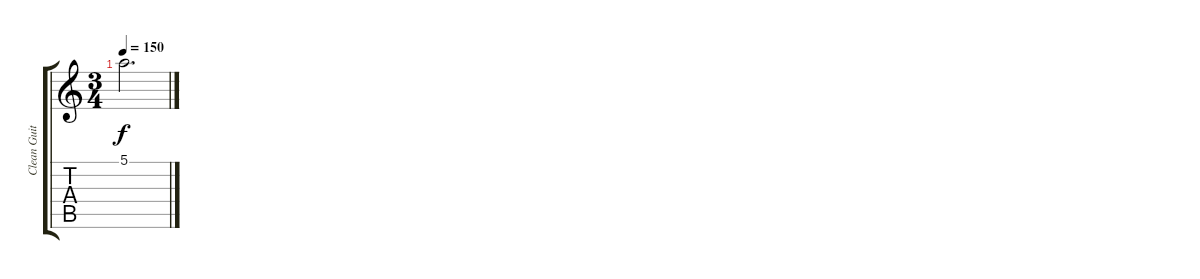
\track ("Clean Guitar" "Clean Guit") {instrument electricguitarclean}
\staff {score tabs}
\tuning (E4 B3 G3 D3 A2 E2) {hide}
\ts (3 4)
\tempo 150
\clef g2
\ks c
5.1{t}.2{d dy f}
